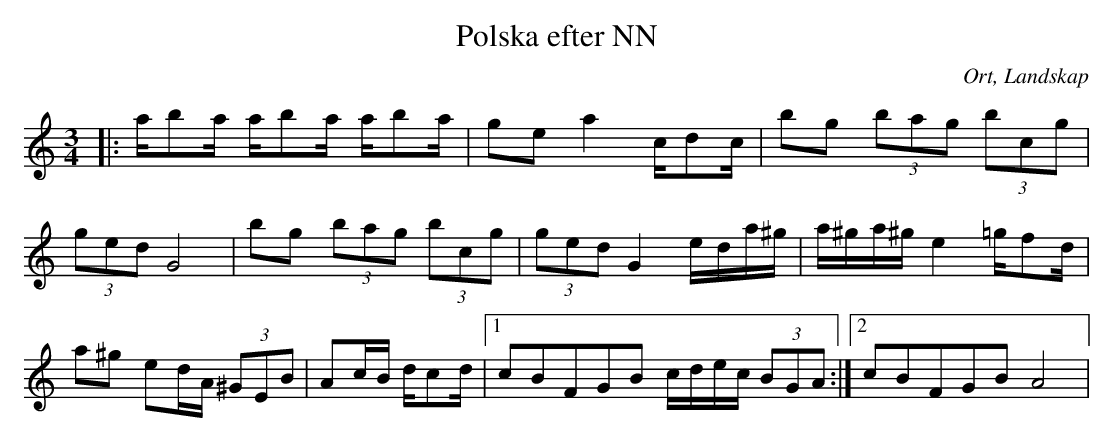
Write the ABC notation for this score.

X:1
T:Polska efter NN
O:Ort, Landskap
M:3/4
L:1/8
K:C
|: a/ba/ a/ba/ a/ba/ | ge a2 c/dc/ |bg (3bag (3bcg| (3ged G4 |bg (3bag (3bcg| (3ged G2 e/d/a/^g/| a/^g/a/^g/ e2 =g/fd/ |a^g ed/A/ (3^GEB| Ac/B/ d/cd/|1 c2/5B2/5F2/5G2/5B2/5 c/d/e/c/ (3BGA :|2 c2/5B2/5F2/5G2/5B2/5 A4|
